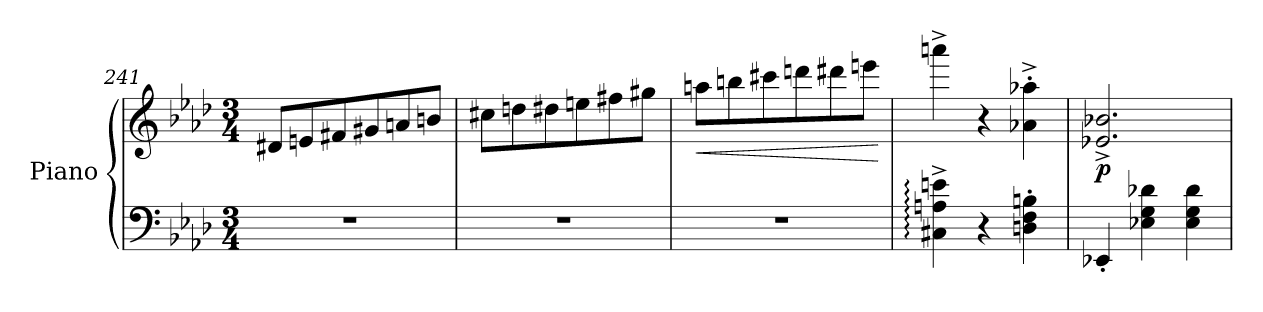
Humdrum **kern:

**kern	**kern	**dynam
*part1	*part1	*part1
*staff2	*staff1	*staff1/2
*I"Piano	*	*
*I'Pno	*	*
*clefF4	*clefG2	*
*k[b-e-a-d-]	*k[b-e-a-d-]	*
*M3/4	*M3/4	*
=241	=241	=241
2.r	8d#X/L	.
.	8en/	.
.	8f#X/	.
.	8g#X/	.
.	8an/	.
.	8bn/J	.
=242	=242	=242
2.r	8cc#X\L	.
.	8ddn\	.
.	8dd#X\	.
.	8een\	.
.	8ff#X\	.
.	8gg#X\J	.
=243	=243	=243
!	!	!LO:HP:b
2.r	8aan\L	<
.	8bbn\	.
.	8ccc#X\	.
.	8dddn\	.
.	8ddd#X\	.
.	8eeen\J	.
.	.	[
=244	=244	=244
*	*MM222	*
4C#X\:^ 4An\:^ 4en\:^	4aaan^\	.
4r	4r	.
4Dn\' 4F\' 4Bn\'	4a-X\'^ 4aa-X\'^	.
!!LO:LB:g=z
=245	=245	=245
!	!	!LO:DY:b
4EE-X'/	2.e-X/^ 2.b-X/^	p
4E-X\ 4G\ 4d-X\	.	.
4E-\ 4G\ 4d-\	.	.
=	=	=
*-	*-	*-
